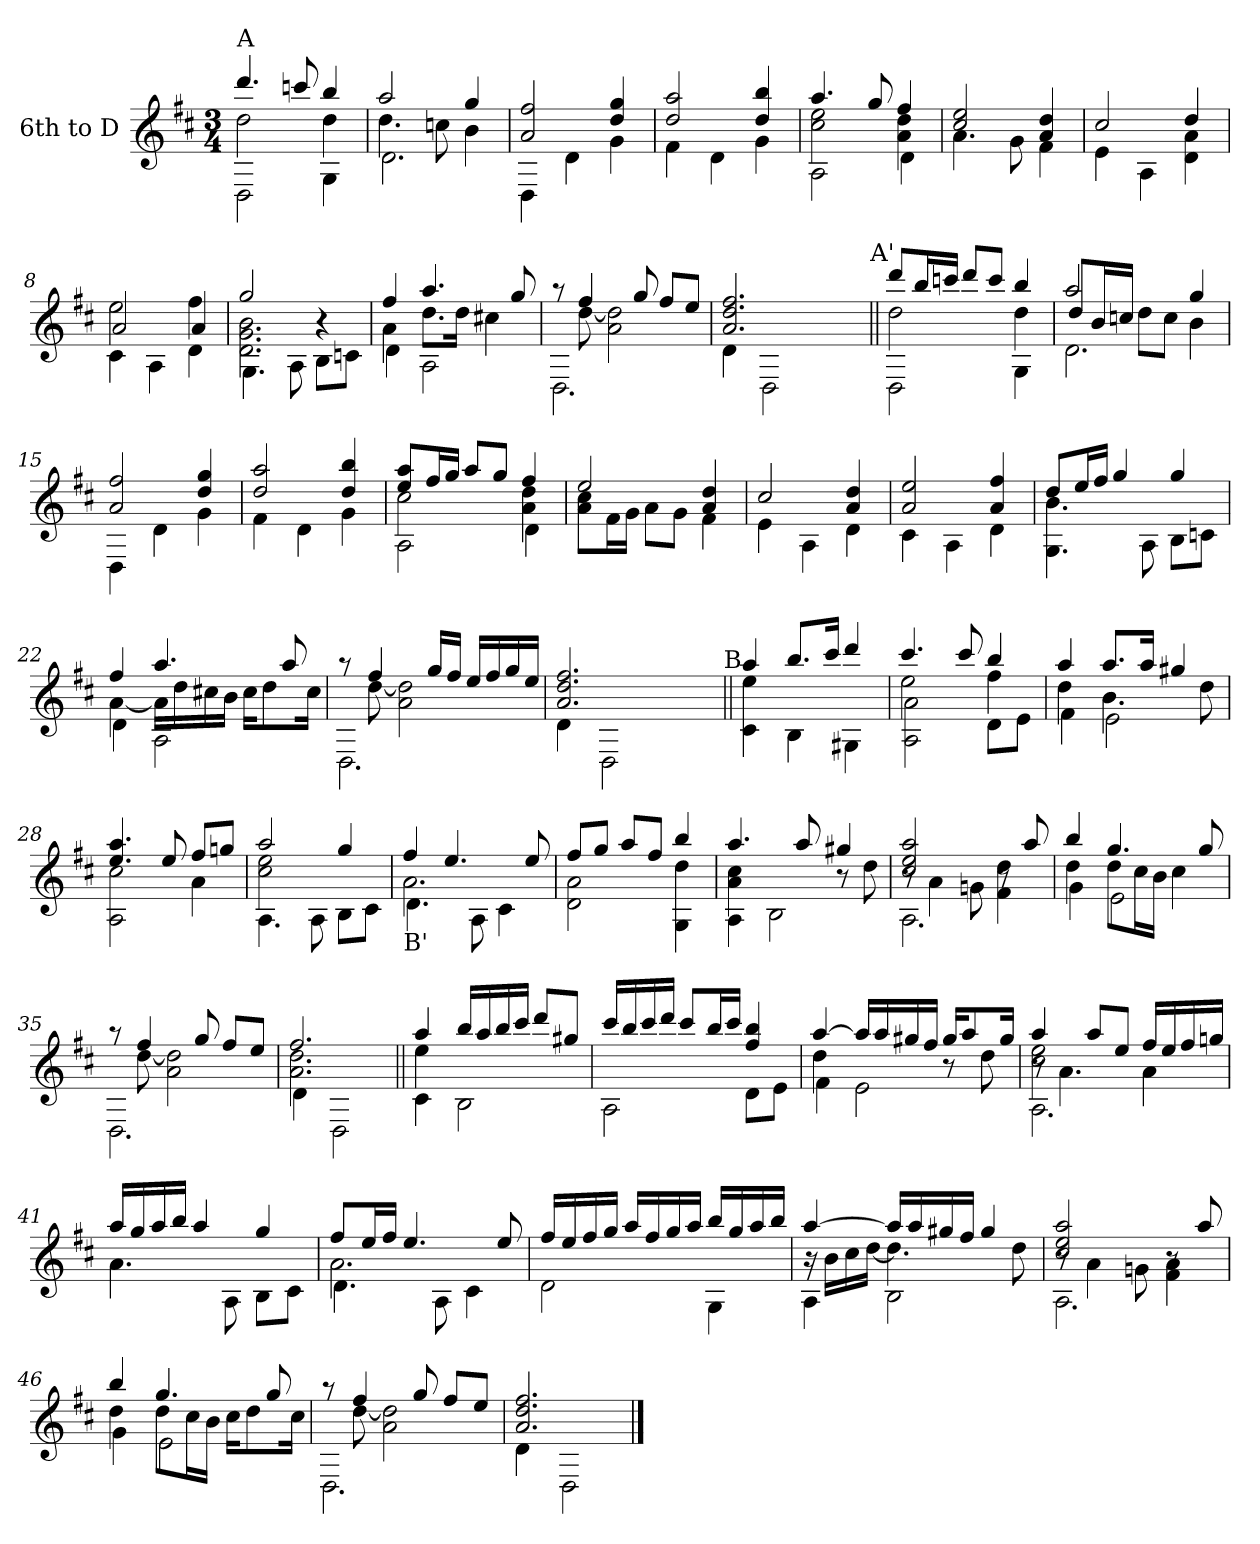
**kern
*part1
*staff1
*I"6th to D
!!LO:PB:g=z
*clefG2
*ITrd7c12
*k[f#c#]
*D:
*M3/4
*MM76
=1
*^
*	*^
!LO:TX:a:t=A	!	!
4.ddi/	2di\	2DDi\
8ccni/	.	.
4bi/	4di\	4GGi\
=2	=2	=2
2ai/	4.di\	2.Di\
.	8cni\	.
4gi/	4Bi\	.
*	*v	*v
=3	=3
2Ai/ 2f#i	4DDi\
.	4Di\
4di/ 4gi	4Gi\
=4	=4
2di/ 2ai	4F#i\
.	4Di\
4di/ 4bi	4Gi\
=5	=5
*	*^
4.ai/	2c#i\ 2ei	2AAi\
8gi/	.	.
4f#i/	4Ai\ 4di	4Di\
*	*v	*v
=6	=6
2c#i/ 2ei	4.Ai\
.	8Gi\
4Ai/ 4di	4F#i\
=7	=7
2c#i/	4Ei\
.	4AAi\
4di/	4Di\ 4Ai
=8	=8
*	*^
2ei\	2Ai/	4C#i\
.	.	4AAi\
4f#i\	4Ai/	4Di\
!!LO:LB:g=z	!!	!!
=9	=9	=9
2gi/	2.Di\ 2.Gi 2.Bi	4.GGi\
.	.	8AAi\
4r	.	8BBi\L
.	.	8Cni\J
=10	=10	=10
4f#i/	4Ai\	4Di\
4.ai/	8.di\L	2AAi\
.	16di\Jk	.
.	4c#Xi\	.
8gi/	.	.
=11	=11	=11
8r	8ryy	2.DDi\
4f#i/	[<8di\	.
.	2Ai\ 2di]	.
8gi/	.	.
8f#i/L	.	.
8ei/J	.	.
=12	=12	=12
2.Ai/ 2.di 2.f#i	4Di\	2ryy
.	2DDi\	.
.	.	8ryy
.	.	16ryy
.	.	32ryy
.	.	64ryy
.	.	128...ryy
!	!	!LO:TX:a:t=A'
.	.	1024ryy
=13||	=13||	=13||
8ddi/L	2di\	2DDi\
16bi/L	.	.
16ccni/JJ	.	.
8ddi/L	.	.
8cci/J	.	.
4bi/	4di\	4GGi\
=14	=14	=14
2ai/	8di/L	2.Di\
.	16Bi/L	.
.	16cni/JJ	.
.	8di\L	.
.	8ci\J	.
4gi/	4Bi\	.
*	*v	*v
=15	=15
2Ai/ 2f#i	4DDi\
.	4Di\
4di/ 4gi	4Gi\
!!LO:LB:g=z	!!
=16	=16
2di/ 2ai	4F#i\
.	4Di\
4di/ 4bi	4Gi\
=17	=17
*	*^
8ei/ 8aiL	2c#i\	2AAi\
16f#i/L	.	.
16gi/JJ	.	.
8ai/L	.	.
8gi/J	.	.
4f#i/	4Ai\ 4di	4Di\
*	*v	*v
=18	=18
2ei/	8Ai\ 8c#iL
.	16F#i\L
.	16Gi\JJ
.	8Ai\L
.	8Gi\J
4Ai/ 4di	4F#i\
=19	=19
2c#i/	4Ei\
.	4AAi\
4Ai/ 4di	4Di\
=20	=20
2Ai/ 2ei	4C#i\
.	4AAi\
4Ai/ 4f#i	4Di\
=21	=21
8di/L	4.GGi\ 4.Bi
16ei/L	.
16f#i/JJ	.
4gi/	.
.	8AAi\
4gi/	8BBi\L
.	8Cni\J
=22	=22
*	*^
4f#i/	[<4Ai\	4Di\
4.ai/	16Ai\LL]	2AAi\
.	16di\	.
.	16c#Xi\	.
.	16Bi\JJ	.
.	16c#i\KL	.
.	8di\	.
8ai/	.	.
.	16c#i\Jk	.
!!LO:LB:g=z	!!	!!
=23	=23	=23
8r	8ryy	2.DDi\
4f#i/	[<8di\	.
.	2Ai\ 2di]	.
16gi/LL	.	.
16f#i/JJ	.	.
16ei/LL	.	.
16f#i/	.	.
16gi/	.	.
16ei/JJ	.	.
=24	=24	=24
2.Ai/ 2.di 2.f#i	4Di\	2ryy
.	2DDi\	.
.	.	8ryy
.	.	16ryy
.	.	32ryy
.	.	64ryy
.	.	128...ryy
!	!	!LO:TX:a:t=B
.	.	1024ryy
*	*v	*v
=25||	=25||
4ai/	4C#i\ 4ei
8.bi/L	4BBi\
16cc#i/Jk	.
4ddi/	4GG#Xi\
=26	=26
*	*^
4.cc#i/	2ei\	2AAi\ 2Ai
8cc#i/	.	.
4bi/	4f#i\	8Di\L
.	.	8Ei\J
=27	=27	=27
4ai/	4di\	4F#i\
8.ai/L	4.Bi\	2Ei\
16ai/Jk	.	.
4g#Xi/	.	.
.	8di\	.
*	*v	*v
=28	=28
4.ei/ 4.ai	2AAi\ 2c#i
8ei/	.
8f#i/L	4Ai\
8gni/J	.
=29	=29
*	*^
2ai/	2c#i\ 2ei	4.AAi\
.	.	8AAi\
4gi/	4ryy	8BBi\L
.	.	8C#i\J
!!LO:LB:g=z	!!	!!
=30	=30	=30
!LO:TX:b:t=B'	!	!
4f#i/	2.Ai\	4.Di\
4.ei/	.	.
.	.	8AAi\
.	.	4C#i\
8ei/	.	.
*	*v	*v
=31	=31
8f#i/L	2Di\ 2Ai
8gi/J	.
8ai/L	.
8f#i/J	.
4bi/	4GGi\ 4di
=32	=32
*	*^
4.ai/	4Ai\ 4c#i	4AAi\
.	4ryy	2BBi\
8ai/	.	.
4g#Xi/	8r	.
.	8di\	.
=33	=33	=33
2c#i/ 2ei 2ai	8r	2.AAi\
.	4Ai\	.
.	8Gni\	.
8r	4F#i\ 4di	.
8ai/	.	.
=34	=34	=34
4bi/	4di\	4Gi\
4.gi/	8di\L	2Ei\
.	16c#i\L	.
.	16Bi\JJ	.
.	4c#i\	.
8gi/	.	.
=35	=35	=35
8r	8ryy	2.DDi\
4f#i/	[<8di\	.
.	2Ai\ 2di]	.
8gi/	.	.
8f#i/L	.	.
8ei/J	.	.
=36	=36	=36
2.f#i/	2.Ai\ 2.di	4Di\
.	.	2DDi\
!!LO:LB:g=z	!!	!!
=37||	=37||	=37||
4ai/	4ei\	4C#i\
16bi/LL	2ryy	2BBi\
16ai/	.	.
16bi/	.	.
16cc#i/JJ	.	.
8ddi/L	.	.
8g#Xi/J	.	.
*	*v	*v
=38	=38
16cc#i/LL	2AAi\
16bi/	.
16cc#i/	.
16ddi/JJ	.
8cc#i/L	.
16bi/L	.
16cc#i/JJ	.
4f#i/ 4bi	8Di\L
.	8Ei\J
=39	=39
*	*^
[>4ai/	4di\	4F#i\
16ai/LL]	4ryy	2Ei\
16ai/	.	.
16g#Xi/	.	.
16f#i/JJ	.	.
16g#i/KL	8r	.
8ai/	.	.
.	8di\	.
16g#i/Jk	.	.
=40	=40	=40
*	*	*^
4ai/	2c#i\ 2ei	8r	2.AAi\
.	.	4.Ai\	.
8ai/L	.	.	.
8ei/J	.	.	.
16f#i/LL	4ryy	4Ai\	.
16ei/	.	.	.
16f#i/	.	.	.
16gni/JJ	.	.	.
*	*v	*v	*v
=41	=41
16ai/LL	4.Ai\
16gi/	.
16ai/	.
16bi/JJ	.
4ai/	.
.	8AAi\
4gi/	8BBi\L
.	8C#i\J
!!LO:LB:g=z	!!
=42	=42
*	*^
8f#i/L	2.Ai\	4.Di\
16ei/L	.	.
16f#i/JJ	.	.
4.ei/	.	.
.	.	8AAi\
.	.	4C#i\
8ei/	.	.
*	*v	*v
=43	=43
16f#i/LL	2Di\
16ei/	.
16f#i/	.
16gi/JJ	.
16ai/LL	.
16f#i/	.
16gi/	.
16ai/JJ	.
16bi/LL	4GGi\
16gi/	.
16ai/	.
16bi/JJ	.
=44	=44
*	*^
[>4ai/	16r	4AAi\
.	16Bi\LL	.
.	16c#i\	.
.	[<16di\JJ	.
16ai/LL]	4.di\]	2BBi\
16ai/	.	.
16g#Xi/	.	.
16f#i/JJ	.	.
4g#i/	.	.
.	8di\	.
!!LO:LB:g=z	!!	!!
=45	=45	=45
2c#i/ 2ei 2ai	8r	2.AAi\
.	4Ai\	.
.	8Gni\	.
8r	4F#i\ 4Ai	.
8ai/	.	.
=46	=46	=46
4bi/	4di\	4Gi\
4.gi/	8di\L	2Ei\
.	16c#i\L	.
.	16Bi\JJ	.
.	16c#i\KL	.
.	8di\	.
8gi/	.	.
.	16c#i\Jk	.
=47	=47	=47
8r	8ryy	2.DDi\
4f#i/	[<8di\	.
.	2Ai\ 2di]	.
8gi/	.	.
8f#i/L	.	.
8ei/J	.	.
*	*v	*v
=48	=48
2.Ai/ 2.di 2.f#i	4Di\
.	2DDi\
*v	*v
==
*-
